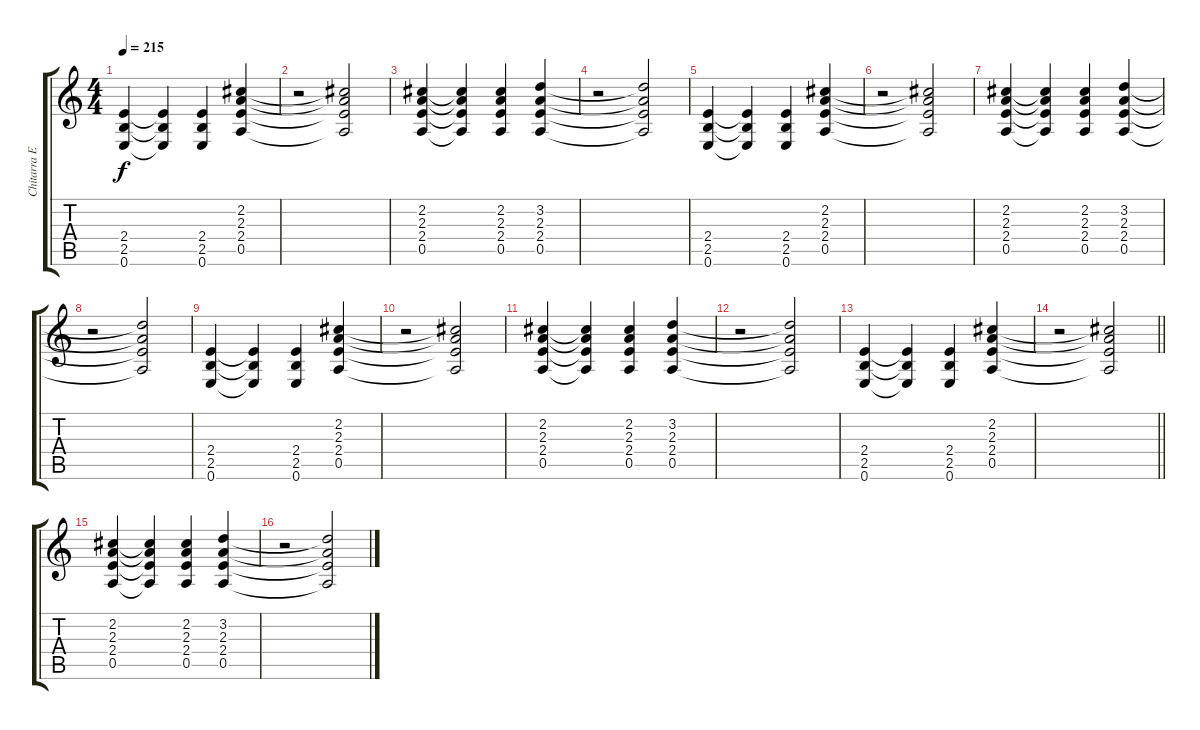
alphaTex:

\track ("Chitarra Elettrica" "Chitarra E") {instrument distortionguitar bank 255}
\staff {score tabs}
\tuning (E4 B3 G3 D3 A2 E2) {hide}
\ts (4 4)
\tempo 215
\clef g2
\ks c
(2.4 2.5 0.6).4{dy f} (2.4{t} 2.5{t} 0.6{t}).4 (2.4 2.5 0.6).4 (2.2 2.3 2.4 0.5).4 |
r.2 (2.2{t} 2.3{t} 2.4{t} 0.5{t}).2 |
(2.2 2.3 2.4 0.5).4 (2.2{t} 2.3{t} 2.4{t} 0.5{t}).4 (2.2 2.3 2.4 0.5).4 (3.2 2.3 2.4 0.5).4 |
r.2 (3.2{t} 2.3{t} 2.4{t} 0.5{t}).2 |
(2.4 2.5 0.6).4 (2.4{t} 2.5{t} 0.6{t}).4 (2.4 2.5 0.6).4 (2.2 2.3 2.4 0.5).4 |
r.2 (2.2{t} 2.3{t} 2.4{t} 0.5{t}).2 |
(2.2 2.3 2.4 0.5).4 (2.2{t} 2.3{t} 2.4{t} 0.5{t}).4 (2.2 2.3 2.4 0.5).4 (3.2 2.3 2.4 0.5).4 |
r.2 (3.2{t} 2.3{t} 2.4{t} 0.5{t}).2 |
(2.4 2.5 0.6).4 (2.4{t} 2.5{t} 0.6{t}).4 (2.4 2.5 0.6).4 (2.2 2.3 2.4 0.5).4 |
r.2 (2.2{t} 2.3{t} 2.4{t} 0.5{t}).2 |
(2.2 2.3 2.4 0.5).4 (2.2{t} 2.3{t} 2.4{t} 0.5{t}).4 (2.2 2.3 2.4 0.5).4 (3.2 2.3 2.4 0.5).4 |
r.2 (3.2{t} 2.3{t} 2.4{t} 0.5{t}).2 |
(2.4 2.5 0.6).4 (2.4{t} 2.5{t} 0.6{t}).4 (2.4 2.5 0.6).4 (2.2 2.3 2.4 0.5).4 |
\barLineRight lightlight
r.2 (2.2{t} 2.3{t} 2.4{t} 0.5{t}).2 |
(2.2 2.3 2.4 0.5).4 (2.2{t} 2.3{t} 2.4{t} 0.5{t}).4 (2.2 2.3 2.4 0.5).4 (3.2 2.3 2.4 0.5).4 |
r.2 (3.2{t} 2.3{t} 2.4{t} 0.5{t}).2
